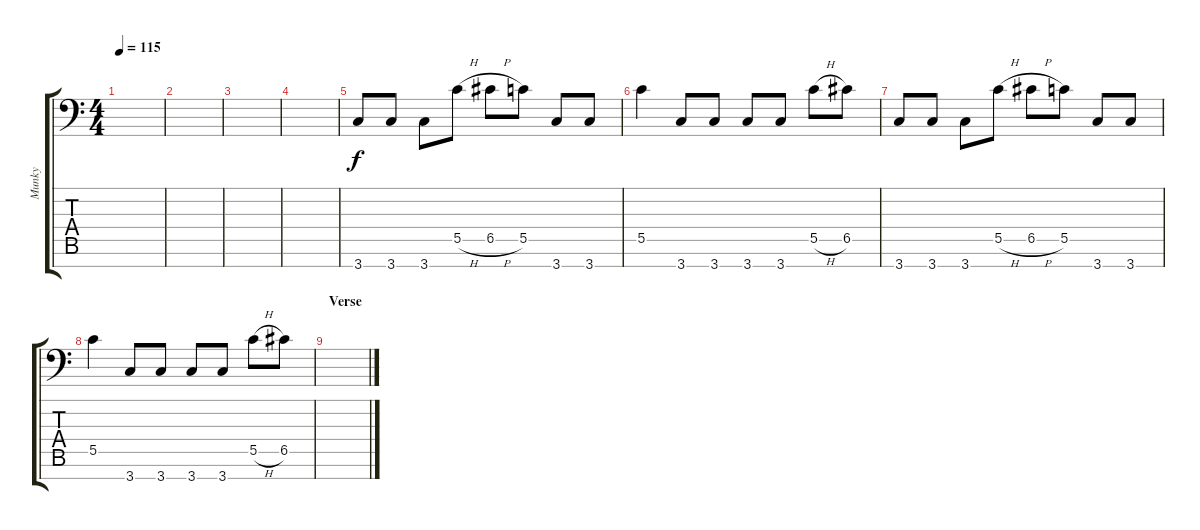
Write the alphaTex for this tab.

\track ("Munky" "Munky") {instrument distortionguitar}
\staff {score tabs}
\tuning (D4 A3 F3 C3 G2 D2 A1) {hide}
\ts (4 4)
\tempo 115
\clef f4
\ks c
|
|
|
|
3.7.8 3.7.8 3.7.8 5.5{h}.8 6.5{h}.8 5.5.8 3.7.8 3.7.8 |
5.5.4 3.7.8 3.7.8 3.7.8 3.7.8 5.5{h}.8 6.5.8 |
3.7.8 3.7.8 3.7.8 5.5{h}.8 6.5{h}.8 5.5.8 3.7.8 3.7.8 |
5.5.4 3.7.8 3.7.8 3.7.8 3.7.8 5.5{h}.8 6.5.8 |
\section ("" "Verse")
